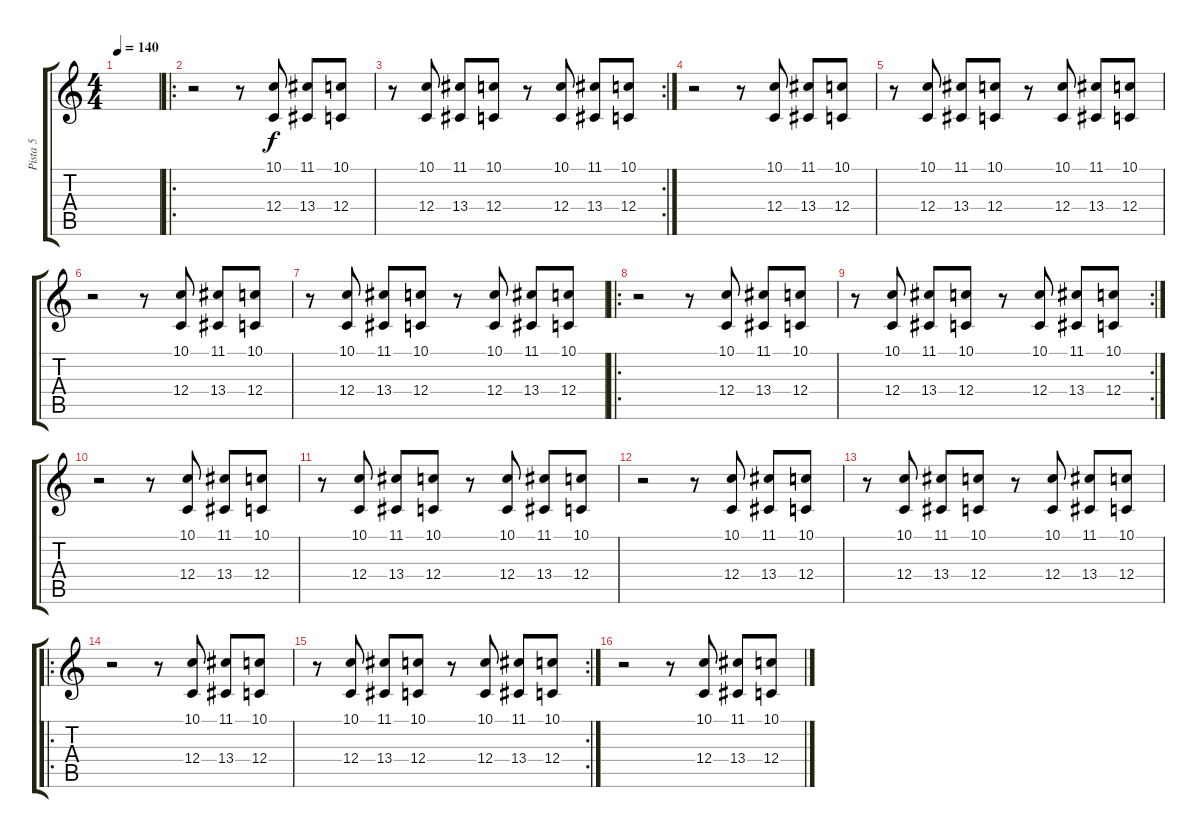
\track ("Pista 5" "Pista 5") {instrument rockorgan}
\staff {score tabs}
\tuning (D4 A3 F3 C3 G2 C2) {hide}
\ts (4 4)
\tempo 140
\clef g2
\ks c
|
\ro
r.2 r.8 (10.1 12.4).8 (11.1 13.4).8 (10.1 12.4).8 |
\rc 2
r.8 (10.1 12.4).8 (11.1 13.4).8 (10.1 12.4).8 r.8 (10.1 12.4).8 (11.1 13.4).8 (10.1 12.4).8 |
r.2 r.8 (10.1 12.4).8 (11.1 13.4).8 (10.1 12.4).8 |
r.8 (10.1 12.4).8 (11.1 13.4).8 (10.1 12.4).8 r.8 (10.1 12.4).8 (11.1 13.4).8 (10.1 12.4).8 |
r.2 r.8 (10.1 12.4).8 (11.1 13.4).8 (10.1 12.4).8 |
r.8 (10.1 12.4).8 (11.1 13.4).8 (10.1 12.4).8 r.8 (10.1 12.4).8 (11.1 13.4).8 (10.1 12.4).8 |
\ro
r.2 r.8 (10.1 12.4).8 (11.1 13.4).8 (10.1 12.4).8 |
\rc 2
r.8 (10.1 12.4).8 (11.1 13.4).8 (10.1 12.4).8 r.8 (10.1 12.4).8 (11.1 13.4).8 (10.1 12.4).8 |
r.2 r.8 (10.1 12.4).8 (11.1 13.4).8 (10.1 12.4).8 |
r.8 (10.1 12.4).8 (11.1 13.4).8 (10.1 12.4).8 r.8 (10.1 12.4).8 (11.1 13.4).8 (10.1 12.4).8 |
r.2 r.8 (10.1 12.4).8 (11.1 13.4).8 (10.1 12.4).8 |
r.8 (10.1 12.4).8 (11.1 13.4).8 (10.1 12.4).8 r.8 (10.1 12.4).8 (11.1 13.4).8 (10.1 12.4).8 |
\ro
r.2 r.8 (10.1 12.4).8 (11.1 13.4).8 (10.1 12.4).8 |
\rc 2
r.8 (10.1 12.4).8 (11.1 13.4).8 (10.1 12.4).8 r.8 (10.1 12.4).8 (11.1 13.4).8 (10.1 12.4).8 |
r.2 r.8 (10.1 12.4).8 (11.1 13.4).8 (10.1 12.4).8
